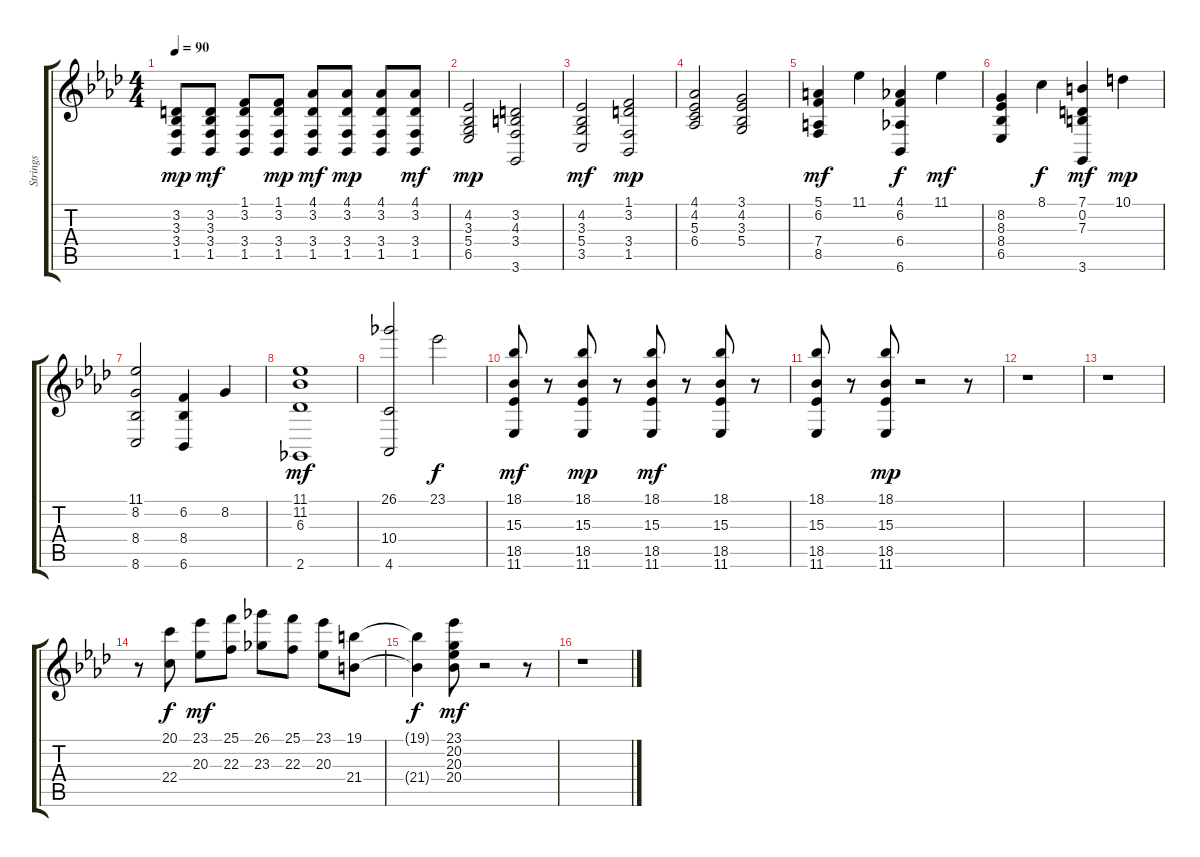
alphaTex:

\track ("Strings" "Strings") {instrument stringensemble1}
\staff {score tabs}
\tuning (E4 B3 G3 D3 A2 E2) {hide}
\ts (4 4)
\tempo 90
\clef g2
\ks ab
(3.2 3.3 3.4 1.5).8{dy mp} (3.2 3.3 3.4 1.5).8{dy mf} (1.1 3.2 3.4 1.5).8 (1.1 3.2 3.4 1.5).8{dy mp} (4.1 3.2 3.4 1.5).8{dy mf} (4.1 3.2 3.4 1.5).8{dy mp} (4.1 3.2 3.4 1.5).8 (4.1 3.2 3.4 1.5).8{dy mf} |
(4.2 3.3 5.4 6.5).2{dy mp} (3.2 4.3 3.4 3.6).2 |
(4.2 3.3 5.4 3.5).2{dy mf} (1.1 3.2 3.4 1.5).2{dy mp} |
(4.1 4.2 5.3 6.4).2 (3.1 4.2 3.3 5.4).2 |
(5.1 6.2 7.4 8.5).4{dy mf} 11.1.4 (4.1 6.2 6.4 6.6).4{dy f} 11.1.4{dy mf} |
(8.2 8.3 8.4 6.5).4 8.1.4{dy f} (7.1 0.2 7.3 3.6).4{dy mf} 10.1.4{dy mp} |
(11.1 8.2 8.4 8.6).2 (6.2 8.4 6.6).4 8.2.4 |
(11.1 11.2 6.3 2.6).1{dy mf} |
(26.1 10.4 4.6).2 23.1.2{dy f} |
(18.1 15.3 18.5 11.6).8{dy mf} r.8 (18.1 15.3 18.5 11.6).8{dy mp} r.8 (18.1 15.3 18.5 11.6).8{dy mf} r.8 (18.1 15.3 18.5 11.6).8 r.8 |
(18.1 15.3 18.5 11.6).8 r.8 (18.1 15.3 18.5 11.6).8{dy mp} r.2 r.8 |
r.1 |
r.1 |
r.8 (20.1 22.4).8{dy f} (23.1 20.3).8{dy mf} (25.1 22.3).8 (26.1 23.3).8 (25.1 22.3).8 (23.1 20.3).8 (19.1 21.4).8 |
(19.1{t} 21.4{t}).4{dy f} (23.1 20.2 20.3 20.4).8{dy mf} r.2 r.8 |
r.1
